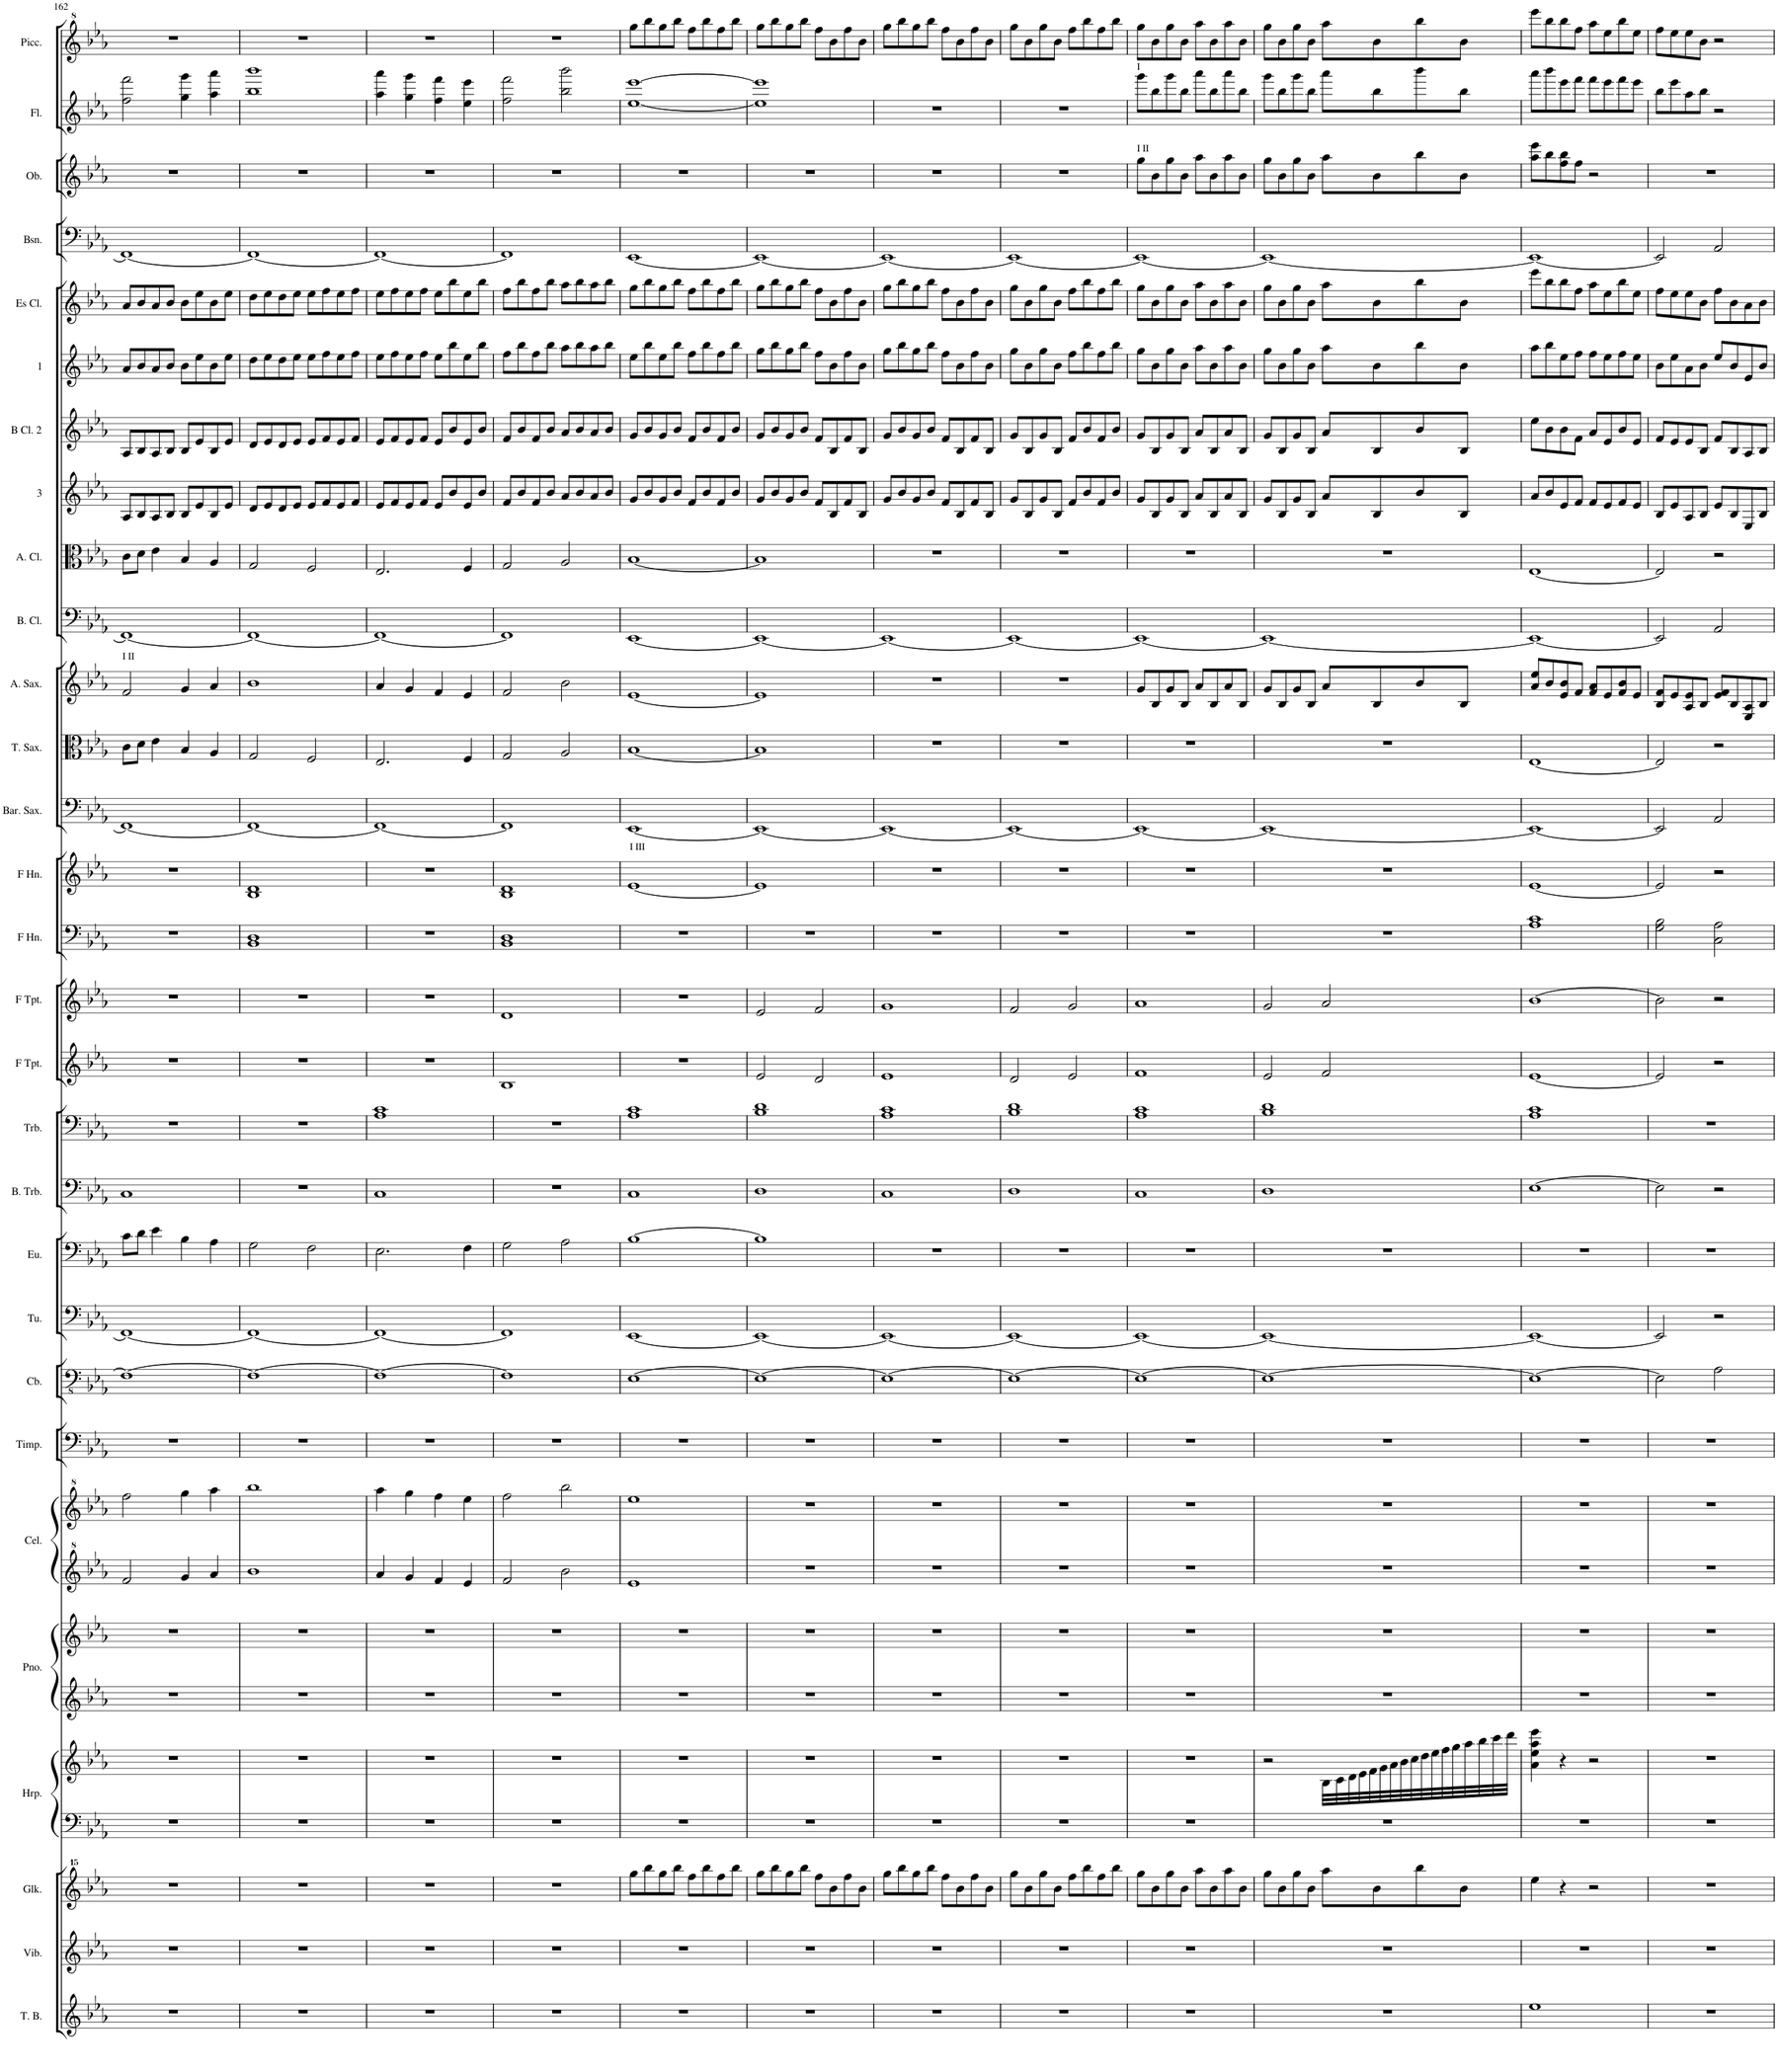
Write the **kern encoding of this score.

**kern	**kern	**kern	**kern	**kern	**kern	**kern	**kern	**kern	**kern	**kern	**kern	**kern	**kern	**kern	**kern	**kern	**kern	**kern	**kern	**kern	**kern	**kern	**kern	**kern	**kern	**kern	**kern	**kern	**kern	**kern	**kern
*part29	*part28	*part27	*part26	*part26	*part25	*part25	*part24	*part24	*part23	*part22	*part21	*part20	*part19	*part18	*part17	*part16	*part15	*part14	*part13	*part12	*part11	*part10	*part9	*part8	*part7	*part6	*part5	*part4	*part3	*part2	*part1
*staff32	*staff31	*staff30	*staff29	*staff28	*staff27	*staff26	*staff25	*staff24	*staff23	*staff22	*staff21	*staff20	*staff19	*staff18	*staff17	*staff16	*staff15	*staff14	*staff13	*staff12	*staff11	*staff10	*staff9	*staff8	*staff7	*staff6	*staff5	*staff4	*staff3	*staff2	*staff1
*I"Tubular Bells (Es-B-Es-F)	*I"Vibraphone	*I"Glockenspiel	*I"Harp	*	*I"Piano	*	*I"Celesta	*	*I"Timpani (F-B-Es)	*I"Double Bass	*I"Tuba	*I"Euphonium	*I"Bass Trombone	*I"Trombone	*I"F Trumpet	*I"F Trumpet	*I"F Horn	*I"F Horn	*I"Baritone Saxophone	*I"Tenor Saxophone	*I"Alto Saxophone	*I"Bass Clarinet	*I"Alto Clarinet	*I"3	*I"B Clarinet 2	*I"1	*I"Es Clarinet	*I"Bassoon	*I"Oboe	*I"Flute	*I"Piccolo
*I'T. B.	*I'Vib.	*I'Glk.	*I'Hrp.	*	*I'Pno.	*	*I'Cel.	*	*I'Timp.	*	*I'Tu.	*I'Eu.	*I'B. Trb.	*I'Trb.	*I'F Tpt.	*I'F Tpt.	*I'F Hn.	*I'F Hn.	*I'Bar. Sax.	*I'T. Sax.	*I'A. Sax.	*I'B. Cl.	*I'A. Cl.	*	*I'B Cl. 2	*	*I'Es Cl.	*I'Bsn.	*I'Ob.	*I'Fl.	*I'Picc.
!!LO:PB:g=z
*clefG2	*clefG2	*clefG^^2	*clefF4	*clefG2	*clefG2	*clefG2	*clefG^2	*clefG^2	*clefF4	*clefFv4	*clefF4	*clefF4	*clefF4	*clefF4	*clefG2	*clefG2	*clefF4	*clefG2	*clefF4	*clefC3	*clefG2	*clefF4	*clefC3	*clefG2	*clefG2	*clefG2	*clefG2	*clefF4	*clefG2	*clefG2	*clefG^2
*	*	*	*	*	*	*	*	*	*	*Trd7c12	*	*	*	*	*Trd1c2	*Trd1c2	*Trd4c7	*Trd4c7	*	*Trd8c14	*Trd5c9	*Trd8c14	*Trd1c2	*Trd1c2	*Trd1c2	*Trd1c2	*Trd-2c-3	*	*	*	*Trd-7c-12
*k[b-e-a-]	*k[b-e-a-]	*k[b-e-a-]	*k[b-e-a-]	*k[b-e-a-]	*k[b-e-a-]	*k[b-e-a-]	*k[b-e-a-]	*k[b-e-a-]	*k[b-e-a-]	*k[b-e-a-]	*k[b-e-a-]	*k[b-e-a-]	*k[b-e-a-]	*k[b-e-a-]	*k[b-e-a-]	*k[b-e-a-]	*k[b-e-a-]	*k[b-e-a-]	*k[b-e-a-]	*k[b-e-a-]	*k[b-e-a-]	*k[b-e-a-]	*k[b-e-a-]	*k[b-e-a-]	*k[b-e-a-]	*k[b-e-a-]	*k[b-e-a-]	*k[b-e-a-]	*k[b-e-a-]	*k[b-e-a-]	*k[b-e-a-]
*M4/4	*M4/4	*M4/4	*M4/4	*M4/4	*M4/4	*M4/4	*M4/4	*M4/4	*M4/4	*M4/4	*M4/4	*M4/4	*M4/4	*M4/4	*M4/4	*M4/4	*M4/4	*M4/4	*M4/4	*M4/4	*M4/4	*M4/4	*M4/4	*M4/4	*M4/4	*M4/4	*M4/4	*M4/4	*M4/4	*M4/4	*M4/4
=162	=162	=162	=162	=162	=162	=162	=162	=162	=162	=162	=162	=162	=162	=162	=162	=162	=162	=162	=162	=162	=162	=162	=162	=162	=162	=162	=162	=162	=162	=162	=162
!	!	!	!	!	!	!	!	!	!	!	!	!	!	!	!	!	!	!	!	!	!LO:TX:a:t=I II	!	!	!	!	!	!	!	!	!	!
1r	1r	1r	1r	1r	1r	1r	2ff/	2fff\	1r	1FF_	1FF_	8c\L	1C	1r	1r	1r	1r	1r	1FF_	8c\L	2f/	1FF_	8c\L	8A-/L	8A-/L	8a-/L	8a-/L	1FF_	1r	2ff\ 2fff\	1r
.	.	.	.	.	.	.	.	.	.	.	.	8d\J	.	.	.	.	.	.	.	8d\J	.	.	8d\J	8B-/	8B-/	8b-/	8b-/	.	.	.	.
.	.	.	.	.	.	.	.	.	.	.	.	4e-\	.	.	.	.	.	.	.	4e-\	.	.	4e-\	8A-/	8A-/	8a-/	8a-/	.	.	.	.
.	.	.	.	.	.	.	.	.	.	.	.	.	.	.	.	.	.	.	.	.	.	.	.	8B-/J	8B-/J	8b-/J	8b-/J	.	.	.	.
.	.	.	.	.	.	.	4gg/	4ggg\	.	.	.	4B-\	.	.	.	.	.	.	.	4B-/	4g/	.	4B-/	8B-/L	8B-/L	8b-\L	8b-\L	.	.	4gg\ 4ggg\	.
.	.	.	.	.	.	.	.	.	.	.	.	.	.	.	.	.	.	.	.	.	.	.	.	8e-/	8e-/	8ee-\	8ee-\	.	.	.	.
.	.	.	.	.	.	.	4aa-/	4aaa-\	.	.	.	4A-\	.	.	.	.	.	.	.	4A-/	4a-/	.	4A-/	8B-/	8B-/	8b-\	8b-\	.	.	4aa-\ 4aaa-\	.
.	.	.	.	.	.	.	.	.	.	.	.	.	.	.	.	.	.	.	.	.	.	.	.	8e-/J	8e-/J	8ee-\J	8ee-\J	.	.	.	.
=163	=163	=163	=163	=163	=163	=163	=163	=163	=163	=163	=163	=163	=163	=163	=163	=163	=163	=163	=163	=163	=163	=163	=163	=163	=163	=163	=163	=163	=163	=163	=163
1r	1r	1r	1r	1r	1r	1r	1bb-	1bbb-	1r	1FF_	1FF_	2G\	1r	1r	1r	1r	1BB- 1D	1B- 1d	1FF_	2G/	1b-	1FF_	2G/	8d/L	8d/L	8dd\L	8dd\L	1FF_	1r	1bb- 1bbb-	1r
.	.	.	.	.	.	.	.	.	.	.	.	.	.	.	.	.	.	.	.	.	.	.	.	8e-/	8e-/	8ee-\	8ee-\	.	.	.	.
.	.	.	.	.	.	.	.	.	.	.	.	.	.	.	.	.	.	.	.	.	.	.	.	8d/	8d/	8dd\	8dd\	.	.	.	.
.	.	.	.	.	.	.	.	.	.	.	.	.	.	.	.	.	.	.	.	.	.	.	.	8e-/J	8e-/J	8ee-\J	8ee-\J	.	.	.	.
.	.	.	.	.	.	.	.	.	.	.	.	2F\	.	.	.	.	.	.	.	2F/	.	.	2F/	8e-/L	8e-/L	8ee-\L	8ee-\L	.	.	.	.
.	.	.	.	.	.	.	.	.	.	.	.	.	.	.	.	.	.	.	.	.	.	.	.	8f/	8f/	8ff\	8ff\	.	.	.	.
.	.	.	.	.	.	.	.	.	.	.	.	.	.	.	.	.	.	.	.	.	.	.	.	8e-/	8e-/	8ee-\	8ee-\	.	.	.	.
.	.	.	.	.	.	.	.	.	.	.	.	.	.	.	.	.	.	.	.	.	.	.	.	8f/J	8f/J	8ff\J	8ff\J	.	.	.	.
=164	=164	=164	=164	=164	=164	=164	=164	=164	=164	=164	=164	=164	=164	=164	=164	=164	=164	=164	=164	=164	=164	=164	=164	=164	=164	=164	=164	=164	=164	=164	=164
1r	1r	1r	1r	1r	1r	1r	4aa-/	4aaa-\	1r	1FF_	1FF_	2.E-\	1C	1A- 1c	1r	1r	1r	1r	1FF_	2.E-/	4a-/	1FF_	2.E-/	8e-/L	8e-/L	8ee-\L	8ee-\L	1FF_	1r	4aa-\ 4aaa-\	1r
.	.	.	.	.	.	.	.	.	.	.	.	.	.	.	.	.	.	.	.	.	.	.	.	8f/	8f/	8ff\	8ff\	.	.	.	.
.	.	.	.	.	.	.	4gg/	4ggg\	.	.	.	.	.	.	.	.	.	.	.	.	4g/	.	.	8e-/	8e-/	8ee-\	8ee-\	.	.	4gg\ 4ggg\	.
.	.	.	.	.	.	.	.	.	.	.	.	.	.	.	.	.	.	.	.	.	.	.	.	8f/J	8f/J	8ff\J	8ff\J	.	.	.	.
.	.	.	.	.	.	.	4ff/	4fff\	.	.	.	.	.	.	.	.	.	.	.	.	4f/	.	.	8e-/L	8e-/L	8ee-\L	8ee-\L	.	.	4ff\ 4fff\	.
.	.	.	.	.	.	.	.	.	.	.	.	.	.	.	.	.	.	.	.	.	.	.	.	8b-/	8b-/	8bb-\	8bb-\	.	.	.	.
.	.	.	.	.	.	.	4ee-/	4eee-\	.	.	.	4F\	.	.	.	.	.	.	.	4F/	4e-/	.	4F/	8e-/	8e-/	8ee-\	8ee-\	.	.	4ee-\ 4eee-\	.
.	.	.	.	.	.	.	.	.	.	.	.	.	.	.	.	.	.	.	.	.	.	.	.	8b-/J	8b-/J	8bb-\J	8bb-\J	.	.	.	.
=165	=165	=165	=165	=165	=165	=165	=165	=165	=165	=165	=165	=165	=165	=165	=165	=165	=165	=165	=165	=165	=165	=165	=165	=165	=165	=165	=165	=165	=165	=165	=165
1r	1r	1r	1r	1r	1r	1r	2ff/	2fff\	1r	1FF]	1FF]	2G\	1r	1r	1B-	1d	1BB- 1D	1B- 1d	1FF]	2G/	2f/	1FF]	2G/	8f/L	8f/L	8ff\L	8ff\L	1FF]	1r	2ff\ 2fff\	1r
.	.	.	.	.	.	.	.	.	.	.	.	.	.	.	.	.	.	.	.	.	.	.	.	8b-/	8b-/	8bb-\	8bb-\	.	.	.	.
.	.	.	.	.	.	.	.	.	.	.	.	.	.	.	.	.	.	.	.	.	.	.	.	8f/	8f/	8ff\	8ff\	.	.	.	.
.	.	.	.	.	.	.	.	.	.	.	.	.	.	.	.	.	.	.	.	.	.	.	.	8b-/J	8b-/J	8bb-\J	8bb-\J	.	.	.	.
.	.	.	.	.	.	.	2bb-\	2bbb-\	.	.	.	2A-\	.	.	.	.	.	.	.	2A-/	2b-\	.	2A-/	8a-/L	8a-/L	8aa-\L	8aa-\L	.	.	2bb-\ 2bbb-\	.
.	.	.	.	.	.	.	.	.	.	.	.	.	.	.	.	.	.	.	.	.	.	.	.	8b-/	8b-/	8bb-\	8bb-\	.	.	.	.
.	.	.	.	.	.	.	.	.	.	.	.	.	.	.	.	.	.	.	.	.	.	.	.	8a-/	8a-/	8aa-\	8aa-\	.	.	.	.
.	.	.	.	.	.	.	.	.	.	.	.	.	.	.	.	.	.	.	.	.	.	.	.	8b-/J	8b-/J	8bb-\J	8bb-\J	.	.	.	.
=166	=166	=166	=166	=166	=166	=166	=166	=166	=166	=166	=166	=166	=166	=166	=166	=166	=166	=166	=166	=166	=166	=166	=166	=166	=166	=166	=166	=166	=166	=166	=166
!	!	!	!	!	!	!	!	!	!	!	!	!	!	!	!	!	!	!LO:TX:a:t=I III	!	!	!	!	!	!	!	!	!	!	!	!	!
1r	1r	8gggg\L	1r	1r	1r	1r	1ee-	1eee-	1r	[1EE-	[1EE-	[1B-	1C	1A- 1c	1r	1r	1r	[1e-	[1EE-	[1B-	[1e-	[1EE-	[1B-	8g/L	8g/L	8ee-\L	8gg\L	[1EE-	1r	[1ee- [1eee-	8ggg\L
.	.	8bbbb-\	.	.	.	.	.	.	.	.	.	.	.	.	.	.	.	.	.	.	.	.	.	8b-/	8b-/	8bb-\	8bb-\	.	.	.	8bbb-\
.	.	8gggg\	.	.	.	.	.	.	.	.	.	.	.	.	.	.	.	.	.	.	.	.	.	8g/	8g/	8ee-\	8gg\	.	.	.	8ggg\
.	.	8bbbb-\J	.	.	.	.	.	.	.	.	.	.	.	.	.	.	.	.	.	.	.	.	.	8b-/J	8b-/J	8bb-\J	8bb-\J	.	.	.	8bbb-\J
.	.	8ffff\L	.	.	.	.	.	.	.	.	.	.	.	.	.	.	.	.	.	.	.	.	.	8f/L	8f/L	8ff\L	8ff\L	.	.	.	8fff\L
.	.	8bbbb-\	.	.	.	.	.	.	.	.	.	.	.	.	.	.	.	.	.	.	.	.	.	8b-/	8b-/	8bb-\	8bb-\	.	.	.	8bbb-\
.	.	8ffff\	.	.	.	.	.	.	.	.	.	.	.	.	.	.	.	.	.	.	.	.	.	8f/	8f/	8ff\	8ff\	.	.	.	8fff\
.	.	8bbbb-\J	.	.	.	.	.	.	.	.	.	.	.	.	.	.	.	.	.	.	.	.	.	8b-/J	8b-/J	8bb-\J	8bb-\J	.	.	.	8bbb-\J
=167	=167	=167	=167	=167	=167	=167	=167	=167	=167	=167	=167	=167	=167	=167	=167	=167	=167	=167	=167	=167	=167	=167	=167	=167	=167	=167	=167	=167	=167	=167	=167
1r	1r	8gggg\L	1r	1r	1r	1r	1r	1r	1r	1EE-_	1EE-_	1B-]	1D	1B- 1d	2e-/	2e-/	1r	1e-]	1EE-_	1B-]	1e-]	1EE-_	1B-]	8g/L	8g/L	8gg\L	8gg\L	1EE-_	1r	1ee-] 1eee-]	8ggg\L
.	.	8bbbb-\	.	.	.	.	.	.	.	.	.	.	.	.	.	.	.	.	.	.	.	.	.	8b-/	8b-/	8bb-\	8bb-\	.	.	.	8bbb-\
.	.	8gggg\	.	.	.	.	.	.	.	.	.	.	.	.	.	.	.	.	.	.	.	.	.	8g/	8g/	8gg\	8gg\	.	.	.	8ggg\
.	.	8bbbb-\J	.	.	.	.	.	.	.	.	.	.	.	.	.	.	.	.	.	.	.	.	.	8b-/J	8b-/J	8bb-\J	8bb-\J	.	.	.	8bbb-\J
.	.	8ffff\L	.	.	.	.	.	.	.	.	.	.	.	.	2d/	2f/	.	.	.	.	.	.	.	8f/L	8f/L	8ff\L	8ff\L	.	.	.	8fff\L
.	.	8bbb-\	.	.	.	.	.	.	.	.	.	.	.	.	.	.	.	.	.	.	.	.	.	8B-/	8B-/	8b-\	8b-\	.	.	.	8bb-\
.	.	8ffff\	.	.	.	.	.	.	.	.	.	.	.	.	.	.	.	.	.	.	.	.	.	8f/	8f/	8ff\	8ff\	.	.	.	8fff\
.	.	8bbb-\J	.	.	.	.	.	.	.	.	.	.	.	.	.	.	.	.	.	.	.	.	.	8B-/J	8B-/J	8b-\J	8b-\J	.	.	.	8bb-\J
=168	=168	=168	=168	=168	=168	=168	=168	=168	=168	=168	=168	=168	=168	=168	=168	=168	=168	=168	=168	=168	=168	=168	=168	=168	=168	=168	=168	=168	=168	=168	=168
1r	1r	8gggg\L	1r	1r	1r	1r	1r	1r	1r	1EE-_	1EE-_	1r	1C	1A- 1c	1e-	1g	1r	1r	1EE-_	1r	1r	1EE-_	1r	8g/L	8g/L	8gg\L	8gg\L	1EE-_	1r	1r	8ggg\L
.	.	8bbbb-\	.	.	.	.	.	.	.	.	.	.	.	.	.	.	.	.	.	.	.	.	.	8b-/	8b-/	8bb-\	8bb-\	.	.	.	8bbb-\
.	.	8gggg\	.	.	.	.	.	.	.	.	.	.	.	.	.	.	.	.	.	.	.	.	.	8g/	8g/	8gg\	8gg\	.	.	.	8ggg\
.	.	8bbbb-\J	.	.	.	.	.	.	.	.	.	.	.	.	.	.	.	.	.	.	.	.	.	8b-/J	8b-/J	8bb-\J	8bb-\J	.	.	.	8bbb-\J
.	.	8ffff\L	.	.	.	.	.	.	.	.	.	.	.	.	.	.	.	.	.	.	.	.	.	8f/L	8f/L	8ff\L	8ff\L	.	.	.	8fff\L
.	.	8bbb-\	.	.	.	.	.	.	.	.	.	.	.	.	.	.	.	.	.	.	.	.	.	8B-/	8B-/	8b-\	8b-\	.	.	.	8bb-\
.	.	8ffff\	.	.	.	.	.	.	.	.	.	.	.	.	.	.	.	.	.	.	.	.	.	8f/	8f/	8ff\	8ff\	.	.	.	8fff\
.	.	8bbb-\J	.	.	.	.	.	.	.	.	.	.	.	.	.	.	.	.	.	.	.	.	.	8B-/J	8B-/J	8b-\J	8b-\J	.	.	.	8bb-\J
=169	=169	=169	=169	=169	=169	=169	=169	=169	=169	=169	=169	=169	=169	=169	=169	=169	=169	=169	=169	=169	=169	=169	=169	=169	=169	=169	=169	=169	=169	=169	=169
1r	1r	8gggg\L	1r	1r	1r	1r	1r	1r	1r	1EE-_	1EE-_	1r	1D	1B- 1d	2d/	2f/	1r	1r	1EE-_	1r	1r	1EE-_	1r	8g/L	8g/L	8gg\L	8gg\L	1EE-_	1r	1r	8ggg\L
.	.	8bbb-\	.	.	.	.	.	.	.	.	.	.	.	.	.	.	.	.	.	.	.	.	.	8B-/	8B-/	8b-\	8b-\	.	.	.	8bb-\
.	.	8gggg\	.	.	.	.	.	.	.	.	.	.	.	.	.	.	.	.	.	.	.	.	.	8g/	8g/	8gg\	8gg\	.	.	.	8ggg\
.	.	8bbb-\J	.	.	.	.	.	.	.	.	.	.	.	.	.	.	.	.	.	.	.	.	.	8B-/J	8B-/J	8b-\J	8b-\J	.	.	.	8bb-\J
.	.	8ffff\L	.	.	.	.	.	.	.	.	.	.	.	.	2e-/	2g/	.	.	.	.	.	.	.	8f/L	8f/L	8ff\L	8ff\L	.	.	.	8fff\L
.	.	8bbbb-\	.	.	.	.	.	.	.	.	.	.	.	.	.	.	.	.	.	.	.	.	.	8b-/	8b-/	8bb-\	8bb-\	.	.	.	8bbb-\
.	.	8ffff\	.	.	.	.	.	.	.	.	.	.	.	.	.	.	.	.	.	.	.	.	.	8f/	8f/	8ff\	8ff\	.	.	.	8fff\
.	.	8bbbb-\J	.	.	.	.	.	.	.	.	.	.	.	.	.	.	.	.	.	.	.	.	.	8b-/J	8b-/J	8bb-\J	8bb-\J	.	.	.	8bbb-\J
=170	=170	=170	=170	=170	=170	=170	=170	=170	=170	=170	=170	=170	=170	=170	=170	=170	=170	=170	=170	=170	=170	=170	=170	=170	=170	=170	=170	=170	=170	=170	=170
!	!	!	!	!	!	!	!	!	!	!	!	!	!	!	!	!	!	!	!	!	!	!	!	!	!	!	!	!	!	!LO:TX:a:t=I	!
!	!	!	!	!	!	!	!	!	!	!	!	!	!	!	!	!	!	!	!	!	!	!	!	!	!	!	!	!	!LO:TX:a:t=I II	!	!
1r	1r	8gggg\L	1r	1r	1r	1r	1r	1r	1r	1EE-_	1EE-_	1r	1C	1A- 1c	1f	1a-	1r	1r	1EE-_	1r	8g/L	1EE-_	1r	8g/L	8g/L	8gg\L	8gg\L	1EE-_	8gg\L	8ggg\L	8ggg\L
.	.	8bbb-\	.	.	.	.	.	.	.	.	.	.	.	.	.	.	.	.	.	.	8B-/	.	.	8B-/	8B-/	8b-\	8b-\	.	8b-\	8bb-\	8bb-\
.	.	8gggg\	.	.	.	.	.	.	.	.	.	.	.	.	.	.	.	.	.	.	8g/	.	.	8g/	8g/	8gg\	8gg\	.	8gg\	8ggg\	8ggg\
.	.	8bbb-\J	.	.	.	.	.	.	.	.	.	.	.	.	.	.	.	.	.	.	8B-/J	.	.	8B-/J	8B-/J	8b-\J	8b-\J	.	8b-\J	8bb-\J	8bb-\J
.	.	8aaaa-\L	.	.	.	.	.	.	.	.	.	.	.	.	.	.	.	.	.	.	8a-/L	.	.	8a-/L	8a-/L	8aa-\L	8aa-\L	.	8aa-\L	8aaa-\L	8aaa-\L
.	.	8bbb-\	.	.	.	.	.	.	.	.	.	.	.	.	.	.	.	.	.	.	8B-/	.	.	8B-/	8B-/	8b-\	8b-\	.	8b-\	8bb-\	8bb-\
.	.	8aaaa-\	.	.	.	.	.	.	.	.	.	.	.	.	.	.	.	.	.	.	8a-/	.	.	8a-/	8a-/	8aa-\	8aa-\	.	8aa-\	8aaa-\	8aaa-\
.	.	8bbb-\J	.	.	.	.	.	.	.	.	.	.	.	.	.	.	.	.	.	.	8B-/J	.	.	8B-/J	8B-/J	8b-\J	8b-\J	.	8b-\J	8bb-\J	8bb-\J
=171	=171	=171	=171	=171	=171	=171	=171	=171	=171	=171	=171	=171	=171	=171	=171	=171	=171	=171	=171	=171	=171	=171	=171	=171	=171	=171	=171	=171	=171	=171	=171
1r	1r	8gggg\L	1r	2r	1r	1r	1r	1r	1r	1EE-_	1EE-_	1r	1D	1B- 1d	2e-/	2g/	1r	1r	1EE-_	1r	8g/L	1EE-_	1r	8g/L	8g/L	8gg\L	8gg\L	1EE-_	8gg\L	8ggg\L	8ggg\L
.	.	8bbb-\	.	.	.	.	.	.	.	.	.	.	.	.	.	.	.	.	.	.	8B-/	.	.	8B-/	8B-/	8b-\	8b-\	.	8b-\	8bb-\	8bb-\
.	.	8gggg\	.	.	.	.	.	.	.	.	.	.	.	.	.	.	.	.	.	.	8g/	.	.	8g/	8g/	8gg\	8gg\	.	8gg\	8ggg\	8ggg\
.	.	8bbb-\J	.	.	.	.	.	.	.	.	.	.	.	.	.	.	.	.	.	.	8B-/J	.	.	8B-/J	8B-/J	8b-\J	8b-\J	.	8b-\J	8bb-\J	8bb-\J
*	*	*	*	*Xtuplet	*	*	*	*	*	*	*	*	*	*	*	*	*	*	*	*	*	*	*	*	*	*	*	*	*	*	*
.	.	8aaaa-\L	.	34B-\LLL	.	.	.	.	.	.	.	.	.	.	2f/	2a-/	.	.	.	.	8a-/L	.	.	8a-/L	8a-/L	8aa-\L	8aa-\L	.	8aa-\L	8aaa-\L	8aaa-\L
.	.	.	.	34c\	.	.	.	.	.	.	.	.	.	.	.	.	.	.	.	.	.	.	.	.	.	.	.	.	.	.	.
.	.	.	.	34d\	.	.	.	.	.	.	.	.	.	.	.	.	.	.	.	.	.	.	.	.	.	.	.	.	.	.	.
.	.	.	.	34e-\	.	.	.	.	.	.	.	.	.	.	.	.	.	.	.	.	.	.	.	.	.	.	.	.	.	.	.
.	.	.	.	34f\	.	.	.	.	.	.	.	.	.	.	.	.	.	.	.	.	.	.	.	.	.	.	.	.	.	.	.
.	.	8bbb-\	.	.	.	.	.	.	.	.	.	.	.	.	.	.	.	.	.	.	8B-/	.	.	8B-/	8B-/	8b-\	8b-\	.	8b-\	8bb-\	8bb-\
.	.	.	.	34g\	.	.	.	.	.	.	.	.	.	.	.	.	.	.	.	.	.	.	.	.	.	.	.	.	.	.	.
.	.	.	.	34a-\	.	.	.	.	.	.	.	.	.	.	.	.	.	.	.	.	.	.	.	.	.	.	.	.	.	.	.
.	.	.	.	34b-\	.	.	.	.	.	.	.	.	.	.	.	.	.	.	.	.	.	.	.	.	.	.	.	.	.	.	.
.	.	.	.	34cc\	.	.	.	.	.	.	.	.	.	.	.	.	.	.	.	.	.	.	.	.	.	.	.	.	.	.	.
.	.	8bbbb-\	.	.	.	.	.	.	.	.	.	.	.	.	.	.	.	.	.	.	8b-/	.	.	8b-/	8b-/	8bb-\	8bb-\	.	8bb-\	8bbb-\	8bbb-\
.	.	.	.	34dd\	.	.	.	.	.	.	.	.	.	.	.	.	.	.	.	.	.	.	.	.	.	.	.	.	.	.	.
.	.	.	.	34ee-\	.	.	.	.	.	.	.	.	.	.	.	.	.	.	.	.	.	.	.	.	.	.	.	.	.	.	.
.	.	.	.	34ff\	.	.	.	.	.	.	.	.	.	.	.	.	.	.	.	.	.	.	.	.	.	.	.	.	.	.	.
.	.	.	.	34gg\	.	.	.	.	.	.	.	.	.	.	.	.	.	.	.	.	.	.	.	.	.	.	.	.	.	.	.
.	.	8bbb-\J	.	.	.	.	.	.	.	.	.	.	.	.	.	.	.	.	.	.	8B-/J	.	.	8B-/J	8B-/J	8b-\J	8b-\J	.	8b-\J	8bb-\J	8bb-\J
.	.	.	.	34aa-\	.	.	.	.	.	.	.	.	.	.	.	.	.	.	.	.	.	.	.	.	.	.	.	.	.	.	.
.	.	.	.	34bb-\	.	.	.	.	.	.	.	.	.	.	.	.	.	.	.	.	.	.	.	.	.	.	.	.	.	.	.
.	.	.	.	34ccc\	.	.	.	.	.	.	.	.	.	.	.	.	.	.	.	.	.	.	.	.	.	.	.	.	.	.	.
.	.	.	.	34ddd\JJJ	.	.	.	.	.	.	.	.	.	.	.	.	.	.	.	.	.	.	.	.	.	.	.	.	.	.	.
=172	=172	=172	=172	=172	=172	=172	=172	=172	=172	=172	=172	=172	=172	=172	=172	=172	=172	=172	=172	=172	=172	=172	=172	=172	=172	=172	=172	=172	=172	=172	=172
1ee-	1r	4eeee-\	1r	4a-\ 4ee-\ 4aa-\ 4eee-\	1r	1r	1r	1r	1r	1EE-_	1EE-_	1r	[1E-	1A- 1c	[1e-	[1b-	1A- 1c	[1e-	1EE-_	[1E-	8a-/ 8ee-/L	1EE-_	[1E-	8a-/L	8ee-\L	8aa-\L	8eee-\L	1EE-_	8aa-\ 8eee-\L	8aaa-\L	8eeee-\L
.	.	.	.	.	.	.	.	.	.	.	.	.	.	.	.	.	.	.	.	.	8b-/	.	.	8b-/	8b-\	8bb-\	8bb-\	.	8bb-\	8bbb-\	8bbb-\
.	.	4r	.	4r	.	.	.	.	.	.	.	.	.	.	.	.	.	.	.	.	8e-/ 8b-/	.	.	8e-/	8b-\	8ee-\	8bb-\	.	8ff\ 8bb-\	8eee-\	8bbb-\
.	.	.	.	.	.	.	.	.	.	.	.	.	.	.	.	.	.	.	.	.	8f/J	.	.	8f/J	8f\J	8ff\J	8ff\J	.	8ff\J	8fff\J	8fff\J
.	.	2r	.	2r	.	.	.	.	.	.	.	.	.	.	.	.	.	.	.	.	8f/ 8a-/L	.	.	8f/L	8a-/L	8ff\L	8aa-\L	.	2r	8fff\L	8aaa-\L
.	.	.	.	.	.	.	.	.	.	.	.	.	.	.	.	.	.	.	.	.	8e-/	.	.	8e-/	8e-/	8ee-\	8ee-\	.	.	8eee-\	8eee-\
.	.	.	.	.	.	.	.	.	.	.	.	.	.	.	.	.	.	.	.	.	8f/ 8b-/	.	.	8f/	8b-/	8ff\	8bb-\	.	.	8fff\	8bbb-\
.	.	.	.	.	.	.	.	.	.	.	.	.	.	.	.	.	.	.	.	.	8e-/J	.	.	8e-/J	8e-/J	8ee-\J	8ee-\J	.	.	8eee-\J	8eee-\J
=173	=173	=173	=173	=173	=173	=173	=173	=173	=173	=173	=173	=173	=173	=173	=173	=173	=173	=173	=173	=173	=173	=173	=173	=173	=173	=173	=173	=173	=173	=173	=173
1r	1r	1r	1r	1r	1r	1r	1r	1r	1r	2EE-\]	2EE-/]	1r	2E-\]	1r	2e-/]	2b-\]	2G\ 2B-\	2e-/]	2EE-/]	2E-/]	8B-/ 8f/L	2EE-/]	2E-/]	8B-/L	8f/L	8b-\L	8ff\L	2EE-/]	1r	8bb-\L	8fff\L
.	.	.	.	.	.	.	.	.	.	.	.	.	.	.	.	.	.	.	.	.	8e-/	.	.	8e-/	8e-/	8ee-\	8ee-\	.	.	8eee-\	8eee-\
.	.	.	.	.	.	.	.	.	.	.	.	.	.	.	.	.	.	.	.	.	8A-/ 8e-/	.	.	8A-/	8e-/	8a-\	8ee-\	.	.	8aa-\	8eee-\
.	.	.	.	.	.	.	.	.	.	.	.	.	.	.	.	.	.	.	.	.	8B-/J	.	.	8B-/J	8B-/J	8b-\J	8b-\J	.	.	8bb-\J	8bb-\J
.	.	.	.	.	.	.	.	.	.	2AA-\	2r	.	2r	.	2r	2r	2C\ 2A-\	2r	2AA-/	2r	8e-/ 8f/L	2AA-/	2r	8e-/L	8f/L	8ee-/L	8ff\L	2AA-/	.	2r	2r
.	.	.	.	.	.	.	.	.	.	.	.	.	.	.	.	.	.	.	.	.	8B-/	.	.	8B-/	8B-/	8b-/	8b-\	.	.	.	.
.	.	.	.	.	.	.	.	.	.	.	.	.	.	.	.	.	.	.	.	.	8E-/ 8A-/	.	.	8E-/	8A-/	8e-/	8a-\	.	.	.	.
.	.	.	.	.	.	.	.	.	.	.	.	.	.	.	.	.	.	.	.	.	8B-/J	.	.	8B-/J	8B-/J	8b-/J	8b-\J	.	.	.	.
=	=	=	=	=	=	=	=	=	=	=	=	=	=	=	=	=	=	=	=	=	=	=	=	=	=	=	=	=	=	=	=
*-	*-	*-	*-	*-	*-	*-	*-	*-	*-	*-	*-	*-	*-	*-	*-	*-	*-	*-	*-	*-	*-	*-	*-	*-	*-	*-	*-	*-	*-	*-	*-
